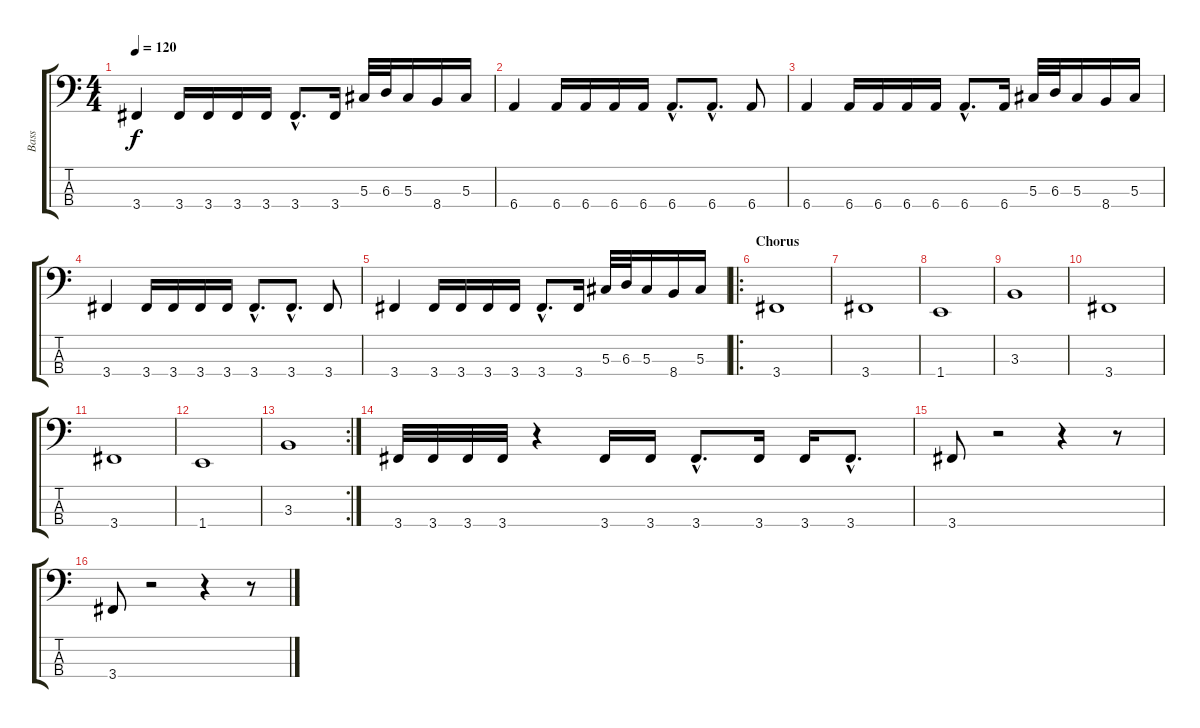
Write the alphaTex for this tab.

\track ("Bass" "Bass") {instrument electricbassfinger}
\staff {score tabs}
\tuning (Gb2 Db2 Ab1 Eb1) {hide}
\ts (4 4)
\tempo 120
\clef f4
\ks c
3.4.4{dy f} 3.4.16 3.4.16 3.4.16 3.4.16 3.4{hac}.8{d} 3.4.16 5.3.32 6.3.32 5.3.16 8.4.16 5.3.16 |
6.4.4 6.4.16 6.4.16 6.4.16 6.4.16 6.4{hac}.8{d} 6.4{hac}.8{d} 6.4.8 |
6.4.4 6.4.16 6.4.16 6.4.16 6.4.16 6.4{hac}.8{d} 6.4.16 5.3.32 6.3.32 5.3.16 8.4.16 5.3.16 |
3.4.4 3.4.16 3.4.16 3.4.16 3.4.16 3.4{hac}.8{d} 3.4{hac}.8{d} 3.4.8 |
3.4.4 3.4.16 3.4.16 3.4.16 3.4.16 3.4{hac}.8{d} 3.4.16 5.3.32 6.3.32 5.3.16 8.4.16 5.3.16 |
\ro
\section ("" "Chorus")
3.4.1 |
3.4.1 |
1.4.1 |
3.3.1 |
3.4.1 |
3.4.1 |
1.4.1 |
\rc 2
3.3.1 |
3.4.32{volume 15} 3.4.32{volume 10} 3.4.32 3.4.32 r.4 3.4.16 3.4.16 3.4{hac}.8{d} 3.4.16 3.4.16 3.4{hac}.8{d} |
3.4.8{volume 15} r.2 r.4 r.8 |
3.4.8 r.2 r.4 r.8
